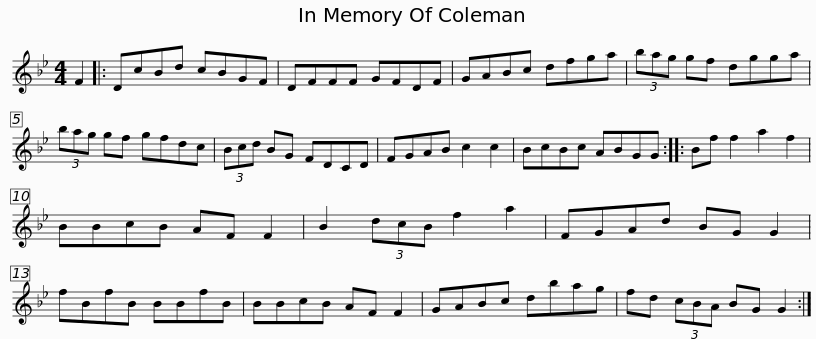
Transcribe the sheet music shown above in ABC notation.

X:1
L:1/8
M:4/4
I:linebreak $
K:Gmin
V:1 treble
V:1
 F2 |: DcBd cBGF | DFFF GFDF | GABc dfga | (3bag gf dgga |$ %5
 (3bag gf gfdc | (3Bcd BG FDCD | FGAB c2 c2 | BcBc ABGG :: Bf f2 a2 f2 |$ %10
 BBcB AF F2 | B2 (3dcB f2 a2 | FGAd BG G2 | fBfB BBfB | BBcB AF F2 | %15
 GABc dbag |$ fd (3cBA BG G2 :| %17
